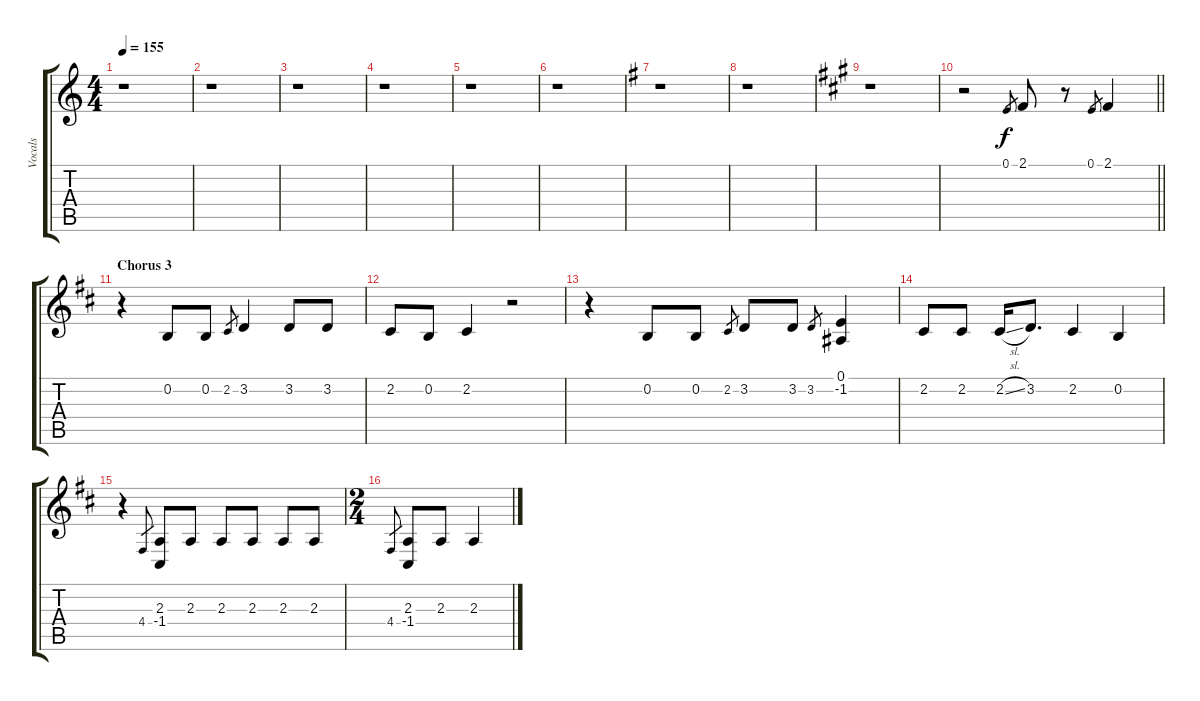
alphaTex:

\track ("Vocals" "Vocals") {instrument bassoon}
\staff {score tabs}
\tuning (E4 B3 G3 D3 A2 E2) {hide}
\ts (4 4)
\tempo 155
\clef g2
\ks aminor
r.1{dy f} |
r.1 |
r.1 |
r.1 |
r.1 |
r.1 |
\ks eminor
r.1 |
r.1 |
\ks f#minor
r.1 |
\barLineRight lightlight
r.2 0.1.8{gr} 2.1.8 r.8 0.1.8{gr} 2.1.4 |
\section ("" "Chorus 3")
\ks bminor
r.4 0.2.8 0.2.8 2.2.8{gr} 3.2.4 3.2.8 3.2.8 |
2.2.8 0.2.8 2.2.4 r.2 |
r.4 0.2.8 0.2.8 2.2.8{gr} 3.2.8 3.2.8 3.2.8{gr} (0.1 -1.2).4 |
2.2.8 2.2.8 2.2{sl}.16 3.2.8{d} 2.2.4 0.2.4 |
r.4 4.4.8{gr} (2.3 -1.4).8 2.3.8 2.3.8 2.3.8 2.3.8 2.3.8 |
\ts (2 4)
4.4.8{gr} (2.3 -1.4).8 2.3.8 2.3.4
